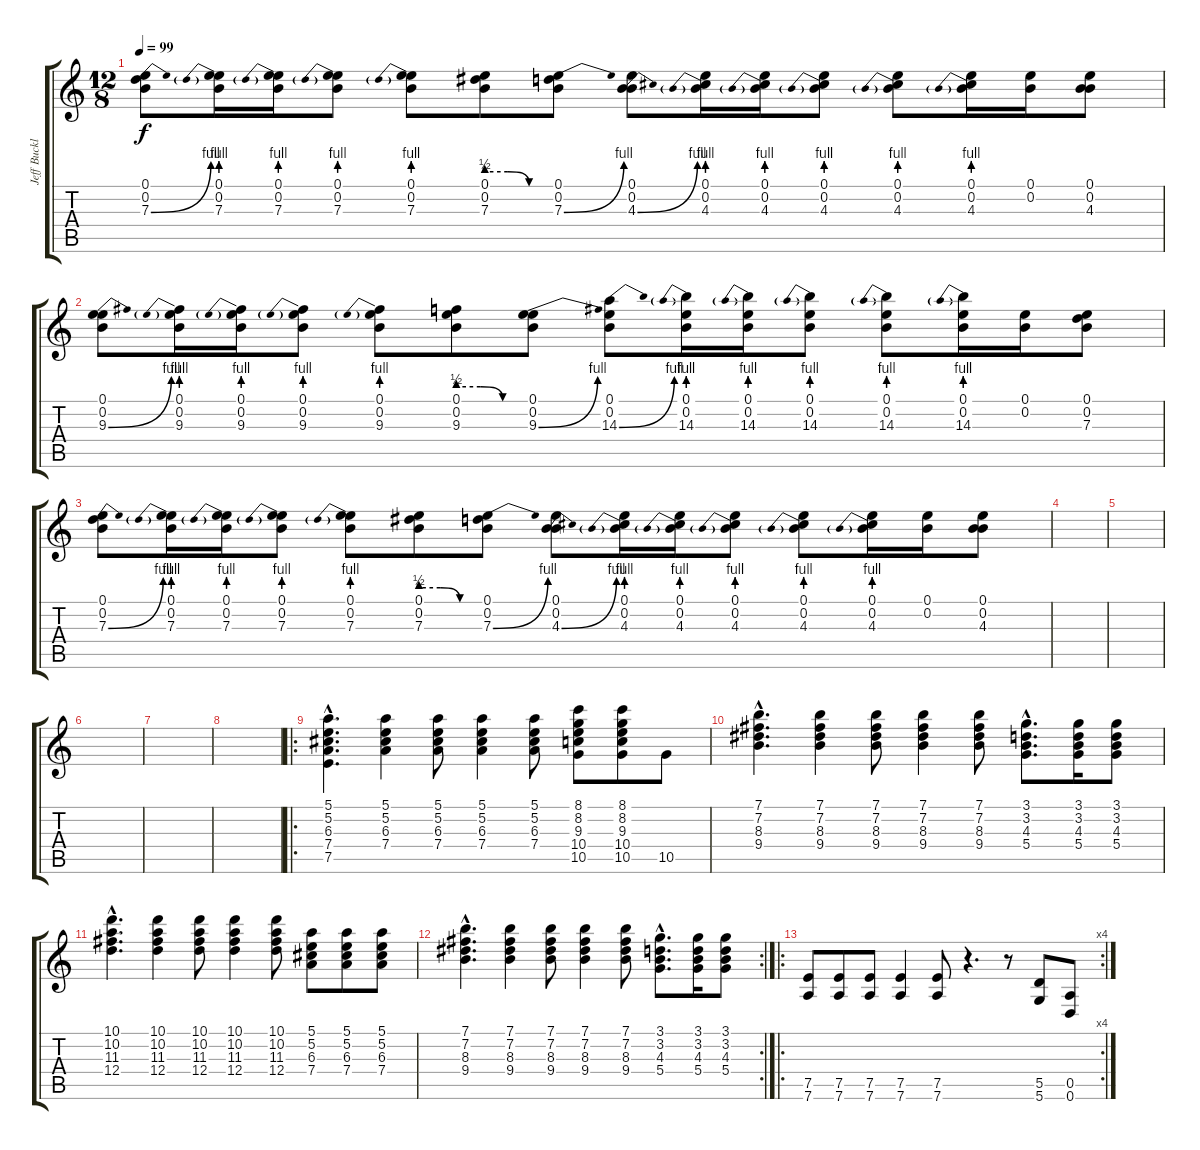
\track ("Jeff Buckley" "Jeff Buckl") {instrument overdrivenguitar}
\staff {score tabs}
\tuning (E4 B3 G3 D3 A2 D2) {hide}
\ts (12 8)
\tempo 99
\clef g2
\ks c
(0.1 0.2 7.3{be (bend 0 0 60 4)}).8{dy f} (0.1 0.2 7.3{be (prebend 0 4 60 4)}).16 (0.1 0.2 7.3{be (prebend 0 4 60 4)}).16 (0.1 0.2 7.3{be (prebend 0 4 60 4)}).8 (0.1 0.2 7.3{be (prebend 0 4 60 4)}).8 (0.1 0.2 7.3{be (custom 0 2 20 2 40 0 60 0)}).8 (0.1 0.2 7.3{be (bend 0 0 60 4)}).8 (0.1 0.2 4.3{be (bend 0 0 60 4)}).8 (0.1 0.2 4.3{be (prebend 0 4 60 4)}).16 (0.1 0.2 4.3{be (prebend 0 4 60 4)}).16 (0.1 0.2 4.3{be (prebend 0 4 60 4)}).8 (0.1 0.2 4.3{be (prebend 0 4 60 4)}).8 (0.1 0.2 4.3{be (prebend 0 4 60 4)}).16 (0.1 0.2).16 (0.1 0.2 4.3).8 |
(0.1 0.2 9.3{be (bend 0 0 60 4)}).8 (0.1 0.2 9.3{be (prebend 0 4 60 4)}).16 (0.1 0.2 9.3{be (prebend 0 4 60 4)}).16 (0.1 0.2 9.3{be (prebend 0 4 60 4)}).8 (0.1 0.2 9.3{be (prebend 0 4 60 4)}).8 (0.1 0.2 9.3{be (custom 0 2 20 2 40 0 60 0)}).8 (0.1 0.2 9.3{be (bend 0 0 60 4)}).8 (0.1 0.2 14.3{be (bend 0 0 60 4)}).8 (0.1 0.2 14.3{be (prebend 0 4 60 4)}).16 (0.1 0.2 14.3{be (prebend 0 4 60 4)}).16 (0.1 0.2 14.3{be (prebend 0 4 60 4)}).8 (0.1 0.2 14.3{be (prebend 0 4 60 4)}).8 (0.1 0.2 14.3{be (prebend 0 4 60 4)}).16 (0.1 0.2).16 (0.1 0.2 7.3).8 |
(0.1 0.2 7.3{be (bend 0 0 60 4)}).8 (0.1 0.2 7.3{be (prebend 0 4 60 4)}).16 (0.1 0.2 7.3{be (prebend 0 4 60 4)}).16 (0.1 0.2 7.3{be (prebend 0 4 60 4)}).8 (0.1 0.2 7.3{be (prebend 0 4 60 4)}).8 (0.1 0.2 7.3{be (custom 0 2 20 2 40 0 60 0)}).8 (0.1 0.2 7.3{be (bend 0 0 60 4)}).8 (0.1 0.2 4.3{be (bend 0 0 60 4)}).8 (0.1 0.2 4.3{be (prebend 0 4 60 4)}).16 (0.1 0.2 4.3{be (prebend 0 4 60 4)}).16 (0.1 0.2 4.3{be (prebend 0 4 60 4)}).8 (0.1 0.2 4.3{be (prebend 0 4 60 4)}).8 (0.1 0.2 4.3{be (prebend 0 4 60 4)}).16 (0.1 0.2).16 (0.1 0.2 4.3).8 |
|
|
|
|
|
\ro
(5.1{hac} 5.2{hac} 6.3{hac} 7.4{hac} 7.5{hac}).4{d} (5.1 5.2 6.3 7.4).4 (5.1 5.2 6.3 7.4).8 (5.1 5.2 6.3 7.4).4 (5.1 5.2 6.3 7.4).8 (8.1 8.2 9.3 10.4 10.5).8 (8.1 8.2 9.3 10.4 10.5).8 10.5.8 |
(7.1{hac} 7.2{hac} 8.3{hac} 9.4{hac}).4{d} (7.1 7.2 8.3 9.4).4 (7.1 7.2 8.3 9.4).8 (7.1 7.2 8.3 9.4).4 (7.1 7.2 8.3 9.4).8 (3.1{hac} 3.2{hac} 4.3{hac} 5.4{hac}).8{d} (3.1 3.2 4.3 5.4).16 (3.1 3.2 4.3 5.4).8 |
(10.1{hac} 10.2{hac} 11.3{hac} 12.4{hac}).4{d} (10.1 10.2 11.3 12.4).4 (10.1 10.2 11.3 12.4).8 (10.1 10.2 11.3 12.4).4 (10.1 10.2 11.3 12.4).8 (5.1 5.2 6.3 7.4).8 (5.1 5.2 6.3 7.4).8 (5.1 5.2 6.3 7.4).8 |
\rc 2
(7.1{hac} 7.2{hac} 8.3{hac} 9.4{hac}).4{d} (7.1 7.2 8.3 9.4).4 (7.1 7.2 8.3 9.4).8 (7.1 7.2 8.3 9.4).4 (7.1 7.2 8.3 9.4).8 (3.1{hac} 3.2{hac} 4.3{hac} 5.4{hac}).8{d} (3.1 3.2 4.3 5.4).16 (3.1 3.2 4.3 5.4).8 |
\ro
\rc 4
(7.5 7.6).8 (7.5 7.6).8 (7.5 7.6).8 (7.5 7.6).4 (7.5 7.6).8 r.4{d} r.8 (5.5 5.6).8 (0.5 0.6).8
